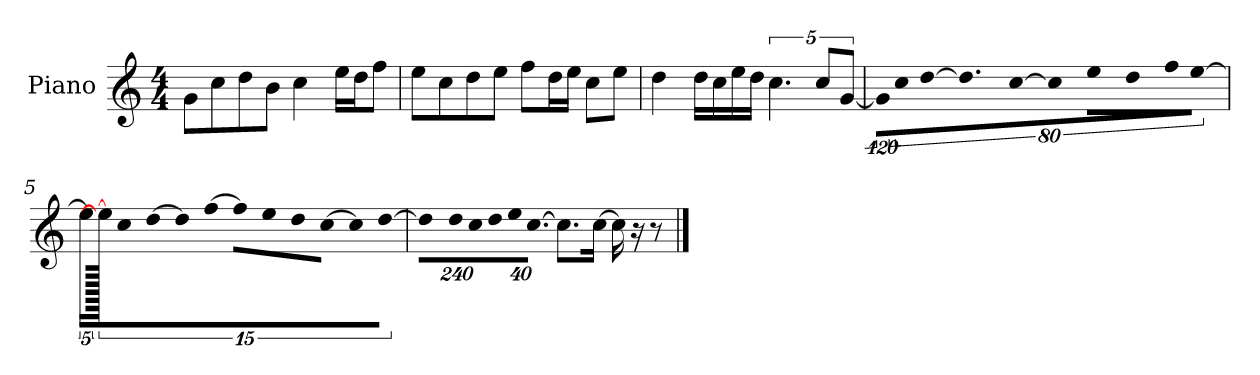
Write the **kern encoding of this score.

**kern
*part1
*staff1
*I"Piano
*I'P-no
*clefG2
*k[]
*M4/4
*MM90
=1
8g\L
8cc\
8dd\
8b\J
4cc\
16ee\LL
16dd\J
8ff\J
=2
8ee\L
8cc\
8dd\
8ee\J
8ff\L
16dd\L
16ee\JJ
8cc\L
8ee\J
=3
4dd\
16dd\LL
16cc\
16ee\
16dd\JJ
5.cc\
10cc/L
[10g/J
=4
!LO:N:vis=16
1920%107g\KL]
!LO:N:vis=8
640%71cc\
!LO:N:vis=16
[1920%107dd\K
9.dd\]
!LO:N:vis=16
[1920%107cc\Jk
!LO:N:vis=4
1920%427cc\]
!LO:N:vis=16
1920%107ee\LL
!LO:N:vis=16
1920%107dd\J
!LO:N:vis=8
640%71ff\
[480%53ee\J
!!LO:LB:g=z
=5
20ee\KL]
1920ee\_
10cc\
[20dd\Jk
5dd\]
[10ff\
20ff\LL]
20ee\
20dd\
[20cc\JJ
5cc\]
[10dd\
=6
*Xbrackettup
!LO:N:vis=8
960%137dd\L]
!LO:N:vis=16
1920%137dd\L
!LO:N:vis=16
1920%137cc\
!LO:N:vis=16
1920%137dd\
!LO:N:vis=32
640%23ee\K
!LO:N:vis=16.
[960%103cc\JJ
8.cc\L]
[16cc\Jk
16cc\]
16r
8r
==
*-
